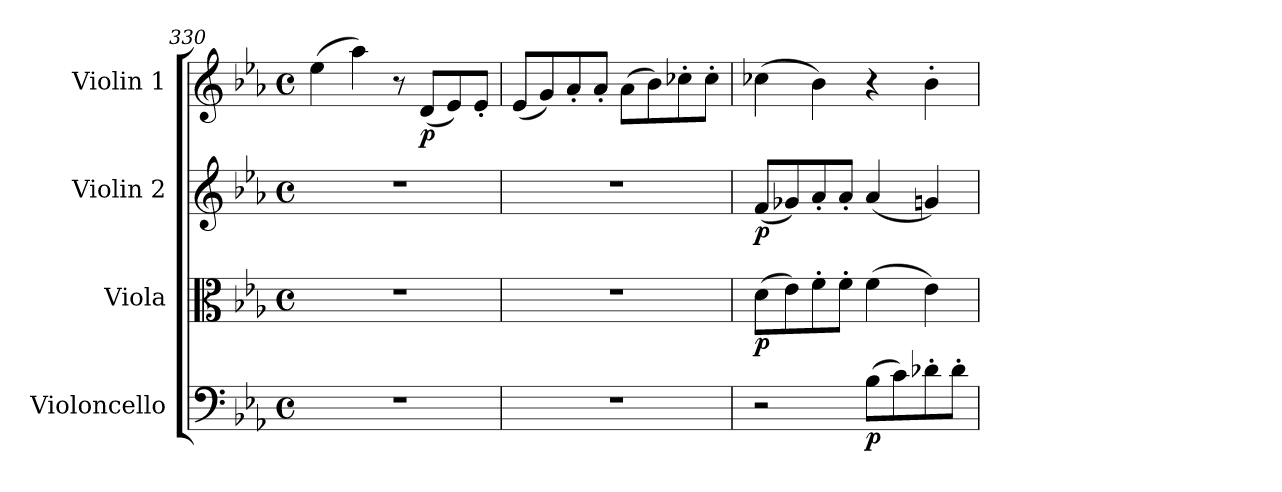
**kern	**dynam	**kern	**dynam	**kern	**dynam	**kern	**dynam
*part4	*part4	*part3	*part3	*part2	*part2	*part1	*part1
*staff4	*staff4	*staff3	*staff3	*staff2	*staff2	*staff1	*staff1
*I"Violoncello	*	*I"Viola	*	*I"Violin 2	*	*I"Violin 1	*
*I'Vc	*	*I'Vla	*	*I'Vln	*	*I'Vln	*
*clefF4	*	*clefC3	*	*clefG2	*	*clefG2	*
*k[b-e-a-]	*	*k[b-e-a-]	*	*k[b-e-a-]	*	*k[b-e-a-]	*
*M4/4	*	*M4/4	*	*M4/4	*	*M4/4	*
*met(c)	*	*met(c)	*	*met(c)	*	*met(c)	*
=330	=330	=330	=330	=330	=330	=330	=330
1r	.	1r	.	1r	.	(4ee-\	.
.	.	.	.	.	.	4aa-\)	.
.	.	.	.	.	.	8r	.
!	!	!	!	!	!	!	!LO:DY:b
.	.	.	.	.	.	(8d/L	p
.	.	.	.	.	.	8e-/)	.
.	.	.	.	.	.	8e-'/J	.
=331	=331	=331	=331	=331	=331	=331	=331
1r	.	1r	.	1r	.	(8e-/L	.
.	.	.	.	.	.	8g/)	.
.	.	.	.	.	.	8a-'/	.
.	.	.	.	.	.	8a-'/J	.
.	.	.	.	.	.	(8a-\L	.
.	.	.	.	.	.	8b-\)	.
.	.	.	.	.	.	8cc-X'\	.
.	.	.	.	.	.	8cc-'\J	.
!!LO:LB:g=z
=332	=332	=332	=332	=332	=332	=332	=332
!	!	!	!LO:DY:b	!	!LO:DY:b	!	!
2r	.	(8d\L	p	(8f/L	p	(4cc-X\	.
.	.	8e-\)	.	8g-X/)	.	.	.
.	.	8f'\	.	8a-'/	.	4b-\)	.
.	.	8f'\J	.	8a-'/J	.	.	.
!	!LO:DY:b	!	!	!	!	!	!
(8B-\L	p	(4f\	.	(4a-/	.	4r	.
8c\)	.	.	.	.	.	.	.
8d-X'\	.	4e-\)	.	4gn/)	.	4b-'\	.
8d-'\J	.	.	.	.	.	.	.
=	=	=	=	=	=	=	=
*-	*-	*-	*-	*-	*-	*-	*-
